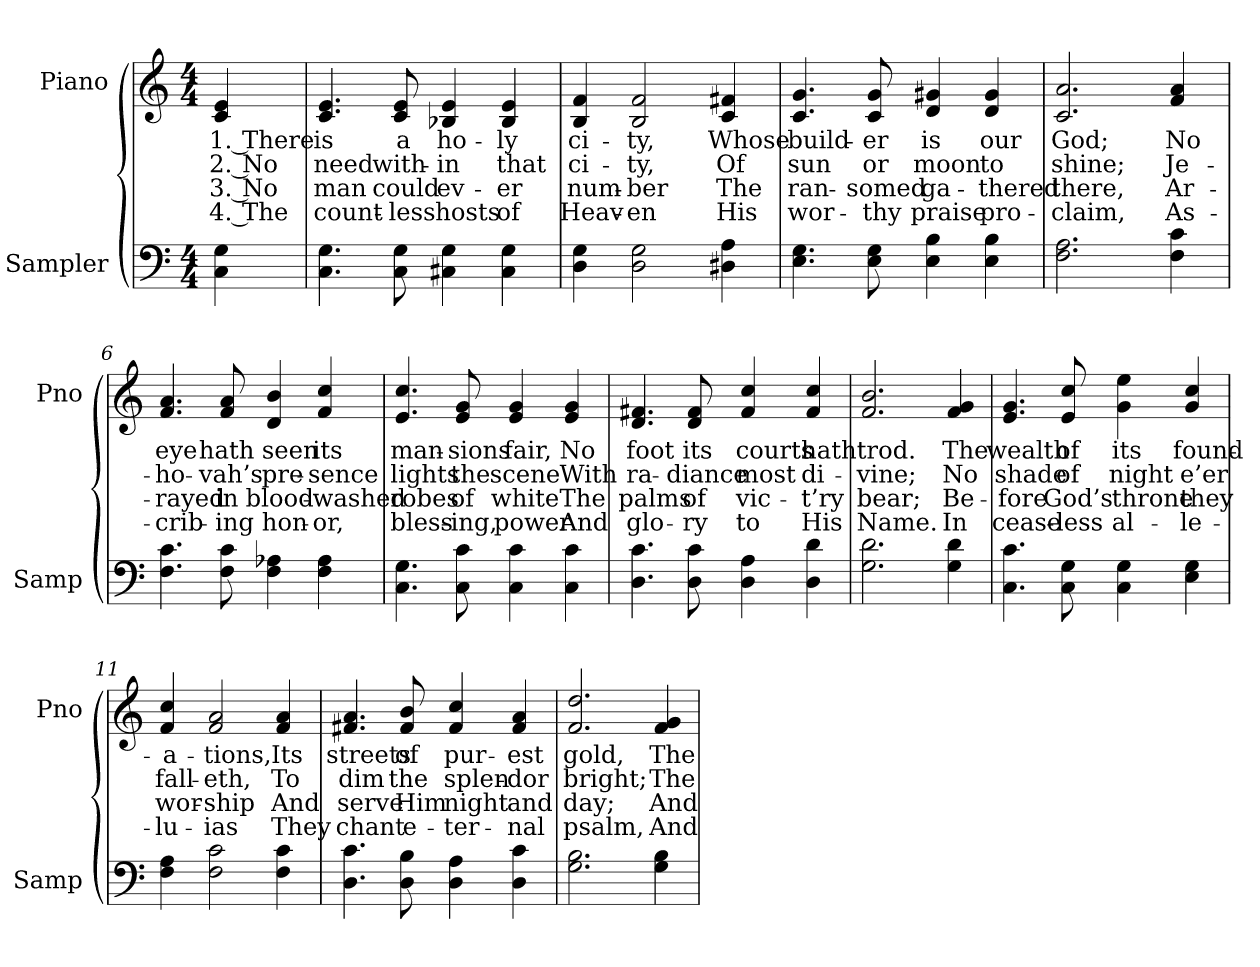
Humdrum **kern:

**kern	**kern	**text	**text	**text	**text
*part2	*part1	*part1	*part1	*part1	*part1
*staff2	*staff1	*staff1	*staff1	*staff1	*staff1
*I"Sampler	*I"Piano	*	*	*	*
*I'Samp	*I'Pno	*	*	*	*
*clefF4	*clefG2	*	*	*	*
*M4/4	*M4/4	*	*	*	*
=1	=1	=1	=1	=1	=1
4C 4G	4c 4e	1. There	2. No	3. No	4. The
=2	=2	=2	=2	=2	=2
4.C 4.G	4.c 4.e	is	need	man	count-
8C 8G	8c 8e	a	with-	could	-less
4C#X 4G	4B-X 4e	ho-	-in	ev-	hosts
4C# 4G	4B- 4e	-ly	that	-er	of
=3	=3	=3	=3	=3	=3
4D 4G	4B 4f	ci-	ci-	num-	Heav-
2D 2G	2B 2f	-ty,	-ty,	-ber	-en
4D#X 4A	4c 4f#X	Whose	Of	The	His
=4	=4	=4	=4	=4	=4
4.E 4.G	4.c 4.g	build-	sun	ran-	wor-
8E 8G	8c 8g	-er	or	-somed	-thy
4E 4B	4d 4g#X	is	moon	ga-	praise
4E 4B	4d 4g#	our	to	-thered	pro-
=5	=5	=5	=5	=5	=5
2.F 2.A	2.c 2.a	God;	shine;	there,	-claim,
4F 4c	4f 4a	No	Je-	Ar-	As-
=6	=6	=6	=6	=6	=6
4.F 4.c	4.f 4.a	eye	-ho-	-rayed	-crib-
8F 8c	8f 8a	hath	-vah’s	in	-ing
4F 4A-X	4d 4b	seen	pre-	blood-	hon-
4F 4A-	4f 4cc	its	-sence	-washed	-or,
=7	=7	=7	=7	=7	=7
4.C 4.G	4.e 4.cc	man-	lights	robes	bless-
8C 8c	8e 8g	-sions	the	of	-ing,
4C 4c	4e 4g	fair,	scene	white	power
4C 4c	4e 4g	No	With	The	And
=8	=8	=8	=8	=8	=8
4.D 4.c	4.d 4.f#X	foot	ra-	palms	glo-
8D 8c	8d 8f#	its	-diance	of	-ry
4D 4A	4f# 4cc	courts	most	vic-	to
4D 4d	4f# 4cc	hath	di-	-t’ry	His
=9	=9	=9	=9	=9	=9
2.G 2.d	2.f 2.b	trod.	-vine;	bear;	Name.
4G 4d	4f 4g	The	No	Be-	In
=10	=10	=10	=10	=10	=10
4.C 4.c	4.e 4.g	wealth	shade	-fore	cease-
8C 8G	8e 8cc	of	of	God’s	-less
4C 4G	4g 4ee	its	night	throne	al-
4E 4G	4g 4cc	found-	e’er	they	-le-
=11	=11	=11	=11	=11	=11
4F 4A	4f 4cc	-a-	fall-	wor-	-lu-
2F 2c	2f 2a	-tions,	-eth,	-ship	-ias
4F 4c	4f 4a	Its	To	And	They
=12	=12	=12	=12	=12	=12
4.D 4.c	4.f#X 4.a	streets	dim	serve	chant
8D 8B	8f# 8b	of	the	Him	e-
4D 4A	4f# 4cc	pur-	splen-	night	-ter-
4D 4c	4f# 4a	-est	-dor	and	-nal
=13	=13	=13	=13	=13	=13
2.G 2.B	2.f 2.dd	gold,	bright;	day;	psalm,
4G 4B	4f 4g	The	The	And	And
=	=	=	=	=	=
*-	*-	*-	*-	*-	*-
